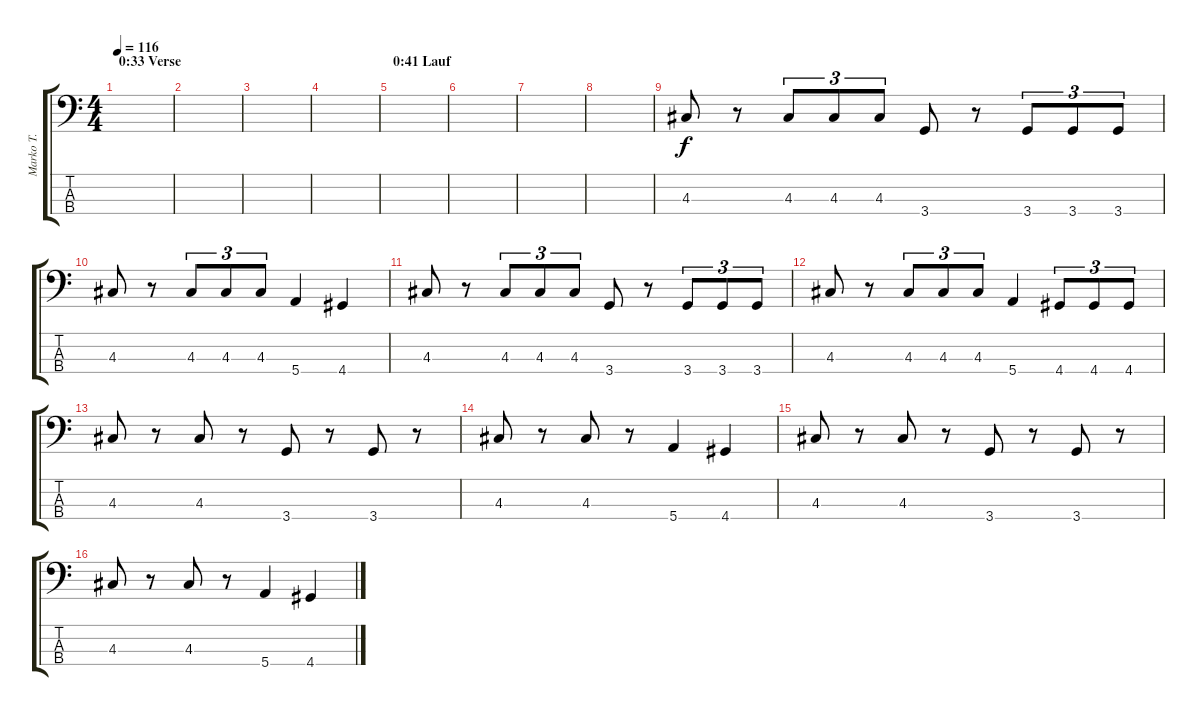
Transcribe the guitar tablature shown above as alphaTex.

\track ("Marko T." "Marko T.") {instrument electricbasspick}
\staff {score tabs}
\tuning (G2 D2 A1 E1) {hide}
\ts (4 4)
\section ("" "0:33 Verse")
\tempo 116
\clef f4
\ks c
|
|
|
|
\section ("" "0:41 Lauf")
|
|
|
|
4.3.8 r.8 4.3.8{tu (3 2)} 4.3.8{tu (3 2)} 4.3.8{tu (3 2)} 3.4.8 r.8 3.4.8{tu (3 2)} 3.4.8{tu (3 2)} 3.4.8{tu (3 2)} |
4.3.8 r.8 4.3.8{tu (3 2)} 4.3.8{tu (3 2)} 4.3.8{tu (3 2)} 5.4.4 4.4.4 |
4.3.8 r.8 4.3.8{tu (3 2)} 4.3.8{tu (3 2)} 4.3.8{tu (3 2)} 3.4.8 r.8 3.4.8{tu (3 2)} 3.4.8{tu (3 2)} 3.4.8{tu (3 2)} |
4.3.8 r.8 4.3.8{tu (3 2)} 4.3.8{tu (3 2)} 4.3.8{tu (3 2)} 5.4.4 4.4.8{tu (3 2)} 4.4.8{tu (3 2)} 4.4.8{tu (3 2)} |
4.3.8 r.8 4.3.8 r.8 3.4.8 r.8 3.4.8 r.8 |
4.3.8 r.8 4.3.8 r.8 5.4.4 4.4.4 |
4.3.8 r.8 4.3.8 r.8 3.4.8 r.8 3.4.8 r.8 |
4.3.8 r.8 4.3.8 r.8 5.4.4 4.4.4
